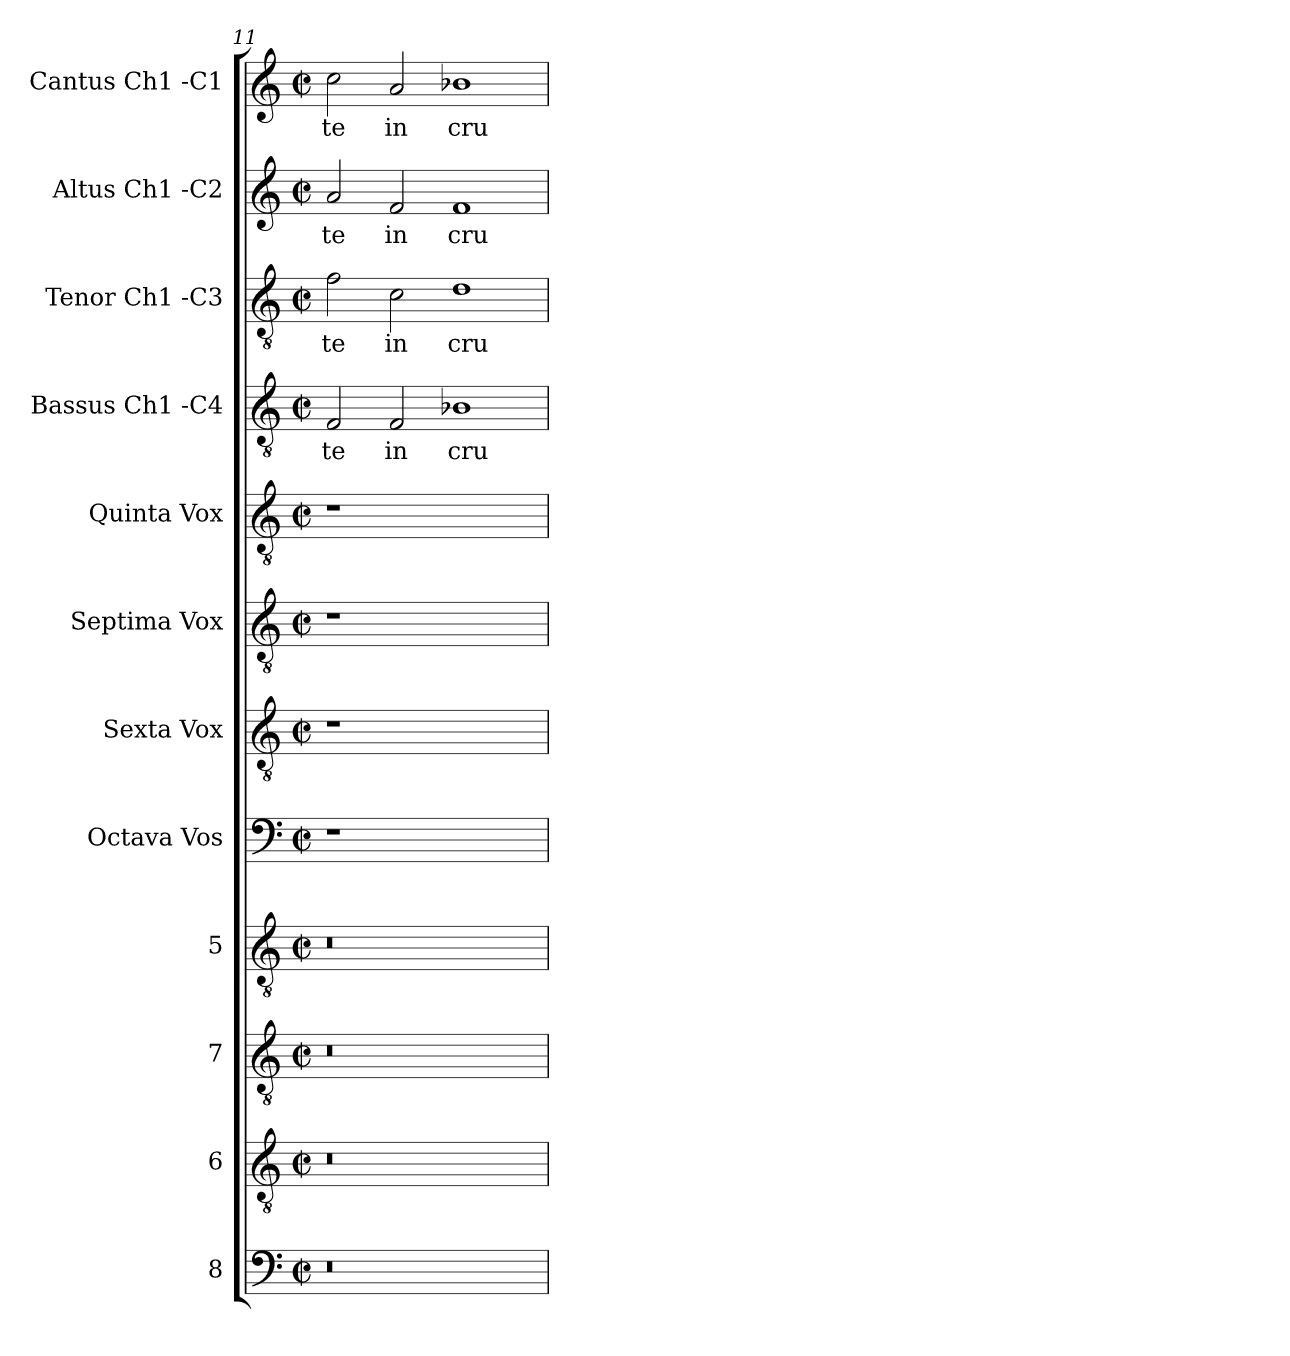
**kern	**kern	**kern	**kern	**kern	**kern	**kern	**kern	**kern	**text	**kern	**text	**kern	**text	**kern	**text
*part12	*part11	*part10	*part9	*part8	*part7	*part6	*part5	*part4	*part4	*part3	*part3	*part2	*part2	*part1	*part1
*staff12	*staff11	*staff10	*staff9	*staff8	*staff7	*staff6	*staff5	*staff4	*staff4	*staff3	*staff3	*staff2	*staff2	*staff1	*staff1
*I"8	*I"6	*I"7	*I"5	*I"Octava  Vos	*I"Sexta  Vox	*I"Septima  Vox	*I"Quinta  Vox	*I"Bassus  Ch1 -C4	*	*I"Tenor  Ch1 -C3	*	*I"Altus  Ch1 -C2	*	*I"Cantus  Ch1 -C1	*
*	*	*	*	*	*	*	*	*I'B	*	*I'T	*	*I'A	*	*I'C	*
!!LO:PB:g=z
*clefF4	*clefGv2	*clefGv2	*clefGv2	*clefF4	*clefGv2	*clefGv2	*clefGv2	*clefGv2	*	*clefGv2	*	*clefG2	*	*clefG2	*
*k[]	*k[]	*k[]	*k[]	*k[]	*k[]	*k[]	*k[]	*k[]	*	*k[]	*	*k[]	*	*k[]	*
*C:	*C:	*C:	*C:	*C:	*C:	*C:	*C:	*C:	*	*C:	*	*C:	*	*C:	*
*M2/2	*M2/2	*M2/2	*M2/2	*M2/2	*M2/2	*M2/2	*M2/2	*M2/2	*	*M2/2	*	*M2/2	*	*M2/2	*
*met(c|)	*met(c|)	*met(c|)	*met(c|)	*met(c|)	*met(c|)	*met(c|)	*met(c|)	*met(c|)	*	*met(c|)	*	*met(c|)	*	*met(c|)	*
=11	=11	=11	=11	=11	=11	=11	=11	=11	=11	=11	=11	=11	=11	=11	=11
!	!	!	!	!	!	!	!	!	!LO:LY:b:cj	!	!LO:LY:b:cj	!	!LO:LY:b:cj	!	!LO:LY:b:cj
0r	0r	0r	0r	1r	1r	1r	1r	2F/	te	2f\	te	2a/	te	2cc\	te
!	!	!	!	!	!	!	!	!	!LO:LY:b:cj	!	!LO:LY:b:cj	!	!LO:LY:b:cj	!	!LO:LY:b:cj
.	.	.	.	.	.	.	.	2F/	in	2c\	in	2f/	in	2a/	in
!	!	!	!	!	!	!	!	!	!LO:LY:b:cj	!	!LO:LY:b:cj	!	!LO:LY:b:cj	!	!LO:LY:b:cj
.	.	.	.	1ryy	1ryy	1ryy	1ryy	1B-X	cru-	1d	cru-	1f	cru-	1b-X	cru-
=	=	=	=	=	=	=	=	=	=	=	=	=	=	=	=
*-	*-	*-	*-	*-	*-	*-	*-	*-	*-	*-	*-	*-	*-	*-	*-
